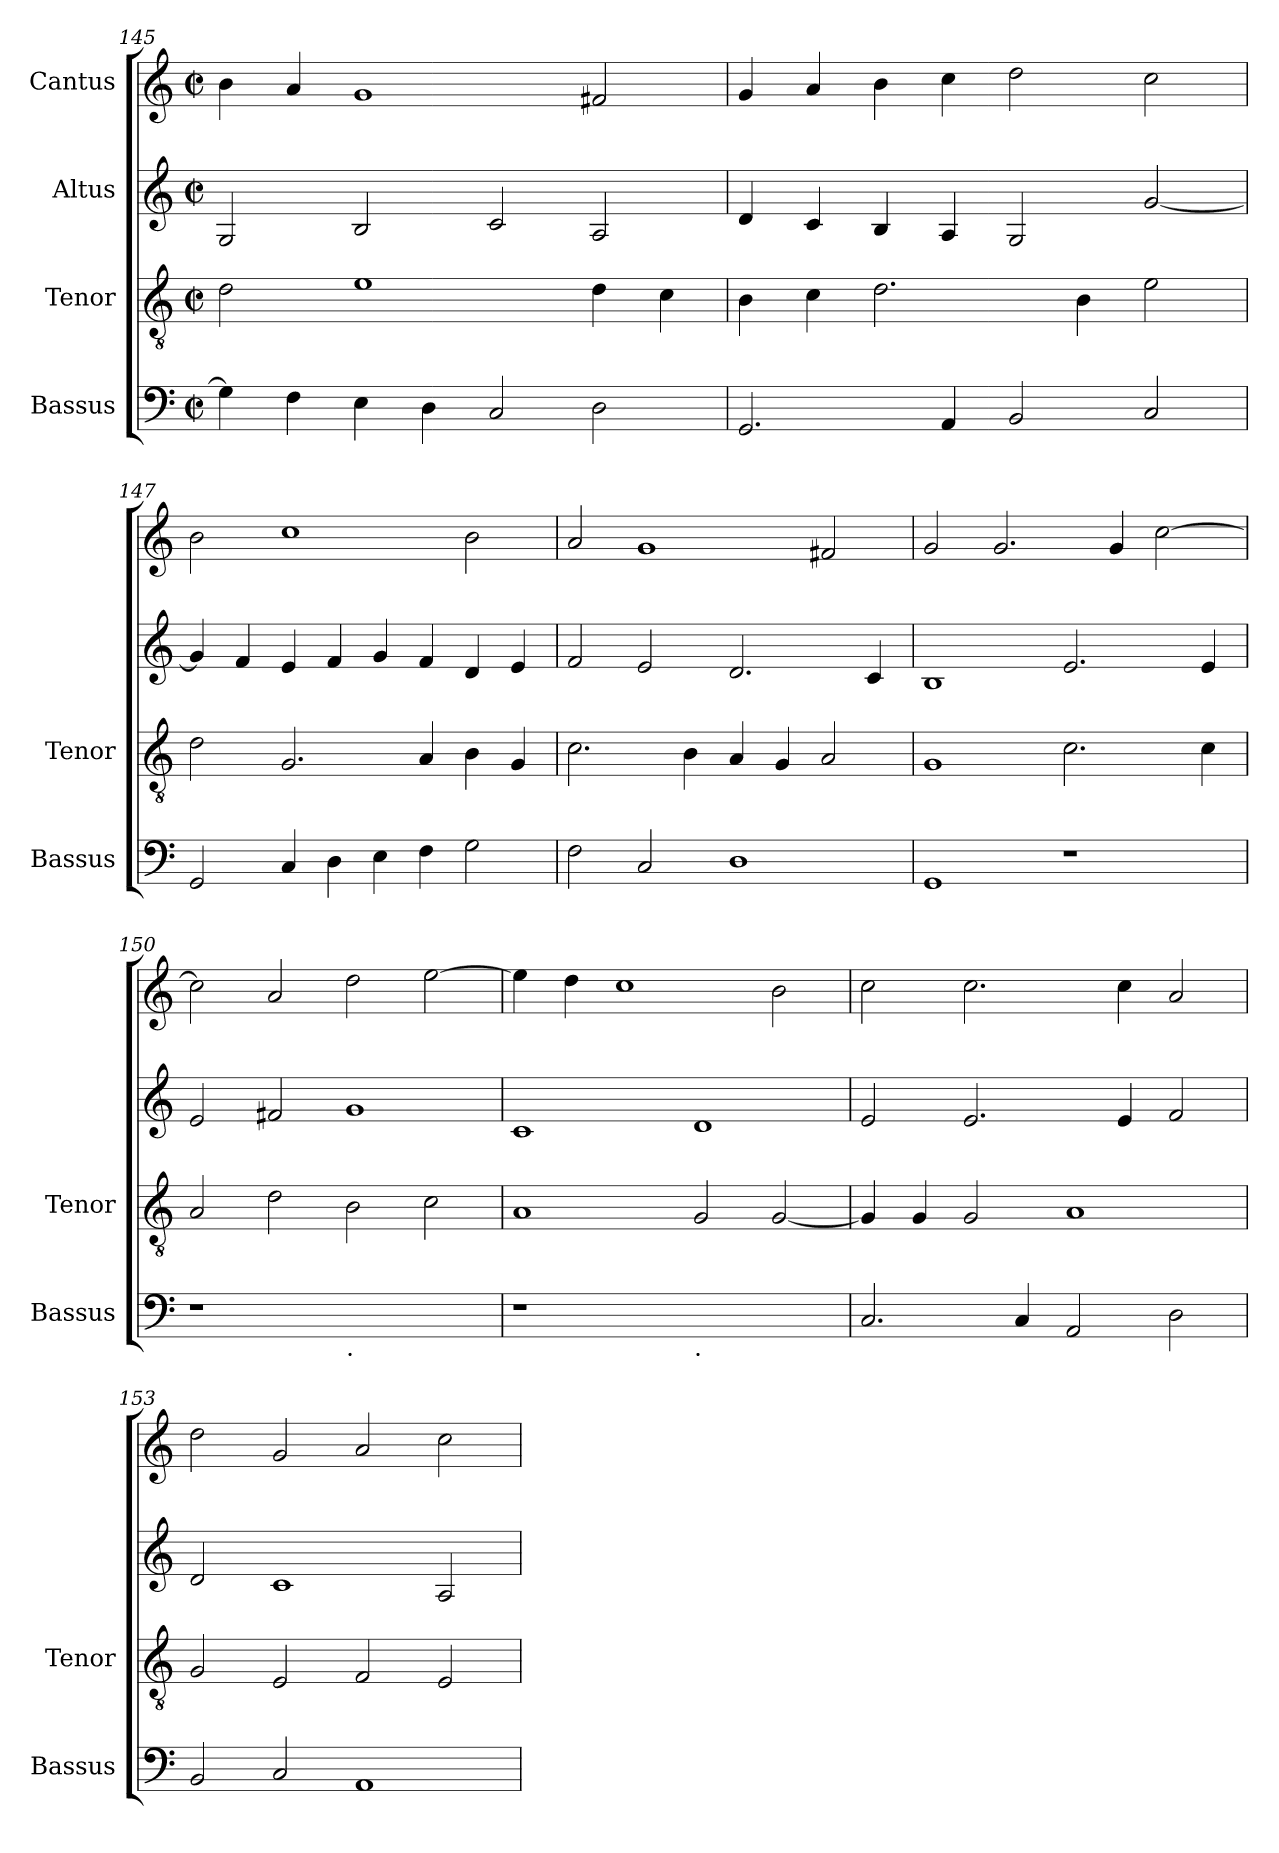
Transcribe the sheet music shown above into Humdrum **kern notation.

**kern	**kern	**kern	**kern
*part4	*part3	*part2	*part1
*staff4	*staff3	*staff2	*staff1
*I"Bassus	*I"Tenor	*I"Altus	*I"Cantus
*I'Bassus	*I'Tenor	*	*
*clefF4	*clefGv2	*clefG2	*clefG2
*k[]	*k[]	*k[]	*k[]
*C:	*C:	*C:	*C:
*M2/2	*M2/2	*M2/2	*M2/2
*met(c|)	*met(c|)	*met(c|)	*met(c|)
=145	=145	=145	=145
4G\]	2d\	2G/	4b\
4F\	.	.	4a/
4E\	1e	2B/	1g
4D\	.	.	.
2C/	.	2c/	.
2D\	4d\	2A/	2f#X/
.	4c\	.	.
=146	=146	=146	=146
2.GG/	4B\	4d/	4g/
.	4c\	4c/	4a/
.	2.d\	4B/	4b\
4AA/	.	4A/	4cc\
2BB/	.	2G/	2dd\
.	4B\	.	.
2C/	2e\	[<2g/	2cc\
=147	=147	=147	=147
2GG/	2d\	4g/]	2b\
.	.	4f/	.
4C/	2.G/	4e/	1cc
4D\	.	4f/	.
4E\	.	4g/	.
4F\	4A/	4f/	.
2G\	4B\	4d/	2b\
.	4G/	4e/	.
!!LO:LB:g=z
=148	=148	=148	=148
2F\	2.c\	2f/	2a/
2C/	.	2e/	1g
.	4B\	.	.
1D	4A/	2.d/	.
.	4G/	.	.
.	2A/	.	2f#X/
.	.	4c/	.
=149	=149	=149	=149
1GG	1G	1B	2g/
.	.	.	2.g/
1r	2.c\	2.e/	.
.	.	.	4g/
.	.	.	[>2cc\
.	4c\	4e/	.
=150	=150	=150	=150
1r	2A/	2e/	2cc\]
.	2d\	2f#X/	2a/
!LO:TX:b:t=.	!	!	!
1ryy	2B\	1g	2dd\
.	2c\	.	[>2ee\
=151	=151	=151	=151
1r	1A	1c	4ee\]
.	.	.	4dd\
.	.	.	1cc
!LO:TX:b:t=.	!	!	!
1ryy	2G/	1d	.
.	[<2G/	.	2b\
=152	=152	=152	=152
2.C/	4G/]	2e/	2cc\
.	4G/	.	.
.	2G/	2.e/	2.cc\
4C/	.	.	.
2AA/	1A	.	.
.	.	4e/	4cc\
2D\	.	2f/	2a/
!!LO:LB:g=z
=153	=153	=153	=153
2BB/	2G/	2d/	2dd\
2C/	2E/	1c	2g/
1AA	2F/	.	2a/
.	2E/	2A/	2cc\
=	=	=	=
*-	*-	*-	*-
